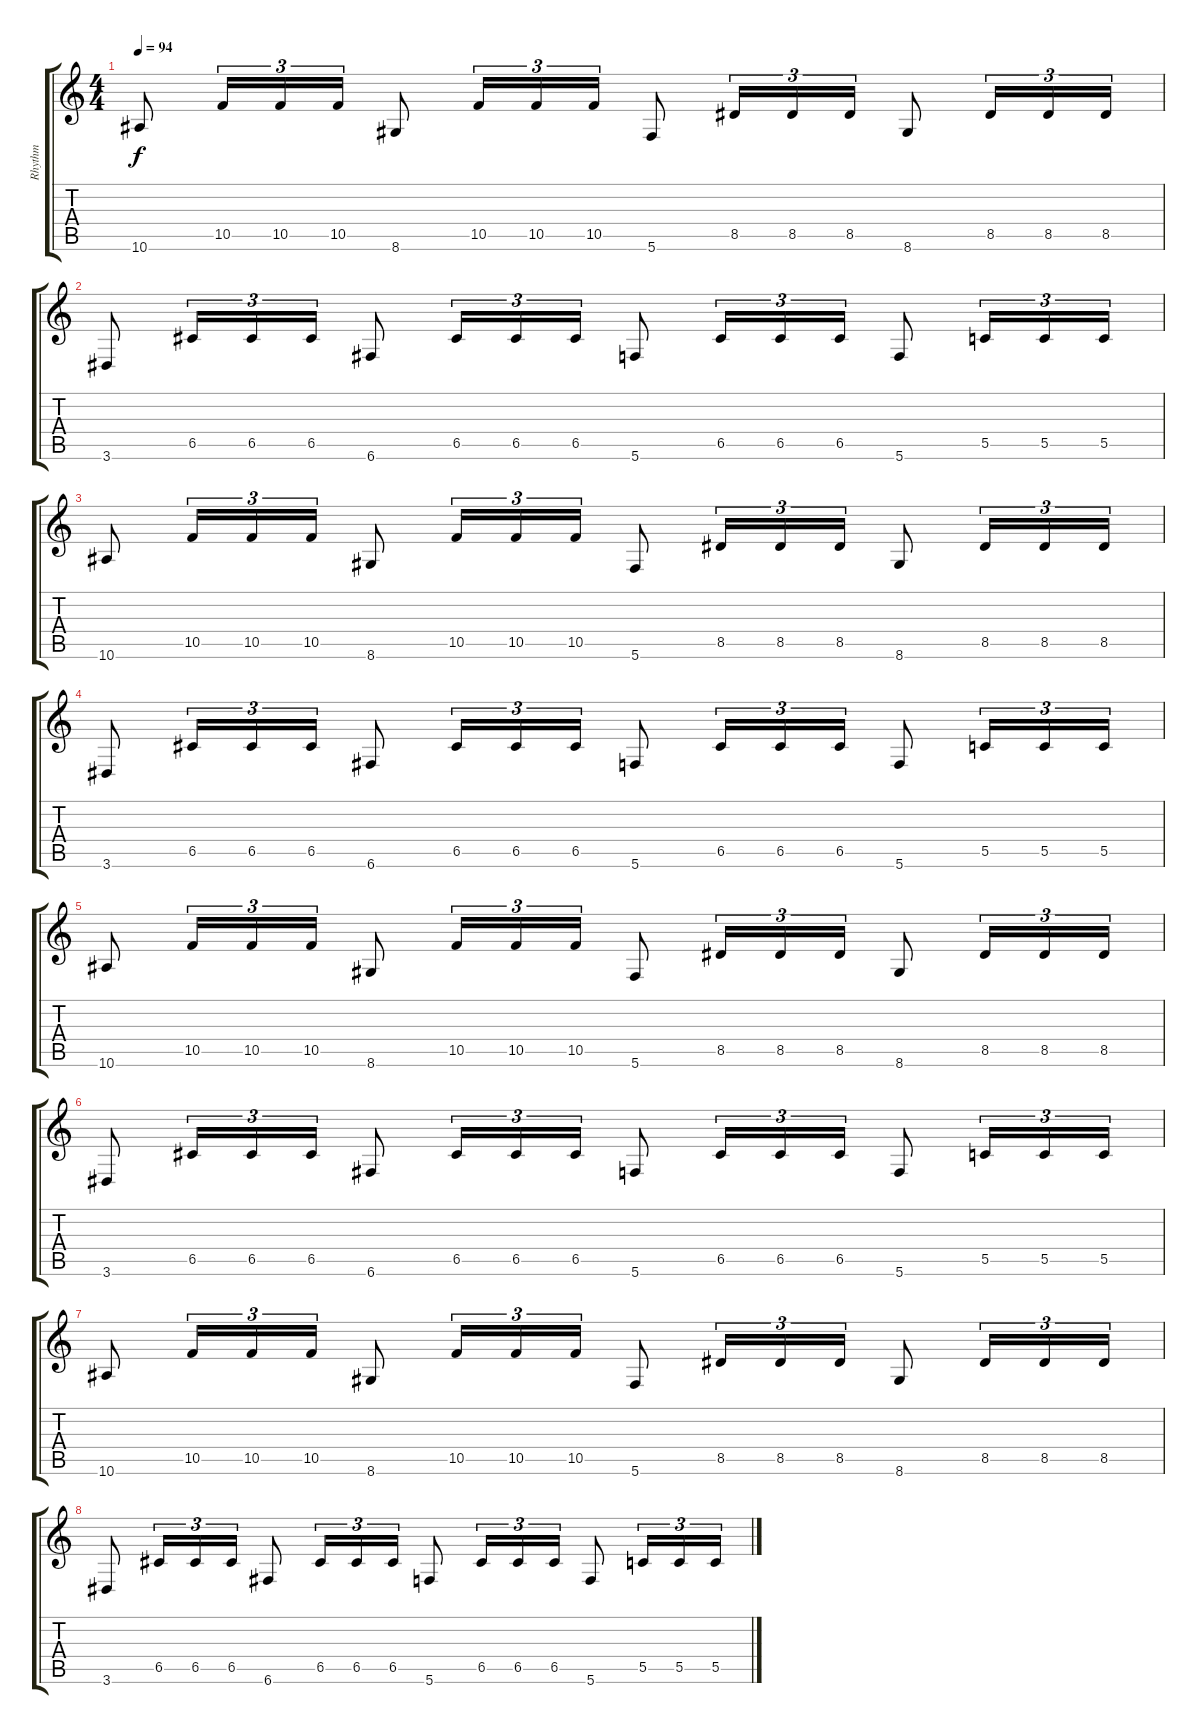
\track ("Rhythm" "Rhythm") {instrument distortionguitar}
\staff {score tabs}
\tuning (D4 A3 F3 C3 G2 C2) {hide}
\ts (4 4)
\tempo 94
\clef g2
\ks c
10.6.8{dy f} 10.5.16{tu (3 2)} 10.5.16{tu (3 2)} 10.5.16{tu (3 2)} 8.6.8 10.5.16{tu (3 2)} 10.5.16{tu (3 2)} 10.5.16{tu (3 2)} 5.6.8 8.5.16{tu (3 2)} 8.5.16{tu (3 2)} 8.5.16{tu (3 2)} 8.6.8 8.5.16{tu (3 2)} 8.5.16{tu (3 2)} 8.5.16{tu (3 2)} |
3.6.8 6.5.16{tu (3 2)} 6.5.16{tu (3 2)} 6.5.16{tu (3 2)} 6.6.8 6.5.16{tu (3 2)} 6.5.16{tu (3 2)} 6.5.16{tu (3 2)} 5.6.8 6.5.16{tu (3 2)} 6.5.16{tu (3 2)} 6.5.16{tu (3 2)} 5.6.8 5.5.16{tu (3 2)} 5.5.16{tu (3 2)} 5.5.16{tu (3 2)} |
10.6.8 10.5.16{tu (3 2)} 10.5.16{tu (3 2)} 10.5.16{tu (3 2)} 8.6.8 10.5.16{tu (3 2)} 10.5.16{tu (3 2)} 10.5.16{tu (3 2)} 5.6.8 8.5.16{tu (3 2)} 8.5.16{tu (3 2)} 8.5.16{tu (3 2)} 8.6.8 8.5.16{tu (3 2)} 8.5.16{tu (3 2)} 8.5.16{tu (3 2)} |
3.6.8 6.5.16{tu (3 2)} 6.5.16{tu (3 2)} 6.5.16{tu (3 2)} 6.6.8 6.5.16{tu (3 2)} 6.5.16{tu (3 2)} 6.5.16{tu (3 2)} 5.6.8 6.5.16{tu (3 2)} 6.5.16{tu (3 2)} 6.5.16{tu (3 2)} 5.6.8 5.5.16{tu (3 2)} 5.5.16{tu (3 2)} 5.5.16{tu (3 2)} |
10.6.8 10.5.16{tu (3 2)} 10.5.16{tu (3 2)} 10.5.16{tu (3 2)} 8.6.8 10.5.16{tu (3 2)} 10.5.16{tu (3 2)} 10.5.16{tu (3 2)} 5.6.8 8.5.16{tu (3 2)} 8.5.16{tu (3 2)} 8.5.16{tu (3 2)} 8.6.8 8.5.16{tu (3 2)} 8.5.16{tu (3 2)} 8.5.16{tu (3 2)} |
3.6.8 6.5.16{tu (3 2)} 6.5.16{tu (3 2)} 6.5.16{tu (3 2)} 6.6.8 6.5.16{tu (3 2)} 6.5.16{tu (3 2)} 6.5.16{tu (3 2)} 5.6.8 6.5.16{tu (3 2)} 6.5.16{tu (3 2)} 6.5.16{tu (3 2)} 5.6.8 5.5.16{tu (3 2)} 5.5.16{tu (3 2)} 5.5.16{tu (3 2)} |
10.6.8 10.5.16{tu (3 2)} 10.5.16{tu (3 2)} 10.5.16{tu (3 2)} 8.6.8 10.5.16{tu (3 2)} 10.5.16{tu (3 2)} 10.5.16{tu (3 2)} 5.6.8 8.5.16{tu (3 2)} 8.5.16{tu (3 2)} 8.5.16{tu (3 2)} 8.6.8 8.5.16{tu (3 2)} 8.5.16{tu (3 2)} 8.5.16{tu (3 2)} |
3.6.8 6.5.16{tu (3 2)} 6.5.16{tu (3 2)} 6.5.16{tu (3 2)} 6.6.8 6.5.16{tu (3 2)} 6.5.16{tu (3 2)} 6.5.16{tu (3 2)} 5.6.8 6.5.16{tu (3 2)} 6.5.16{tu (3 2)} 6.5.16{tu (3 2)} 5.6.8 5.5.16{tu (3 2)} 5.5.16{tu (3 2)} 5.5.16{tu (3 2)}
